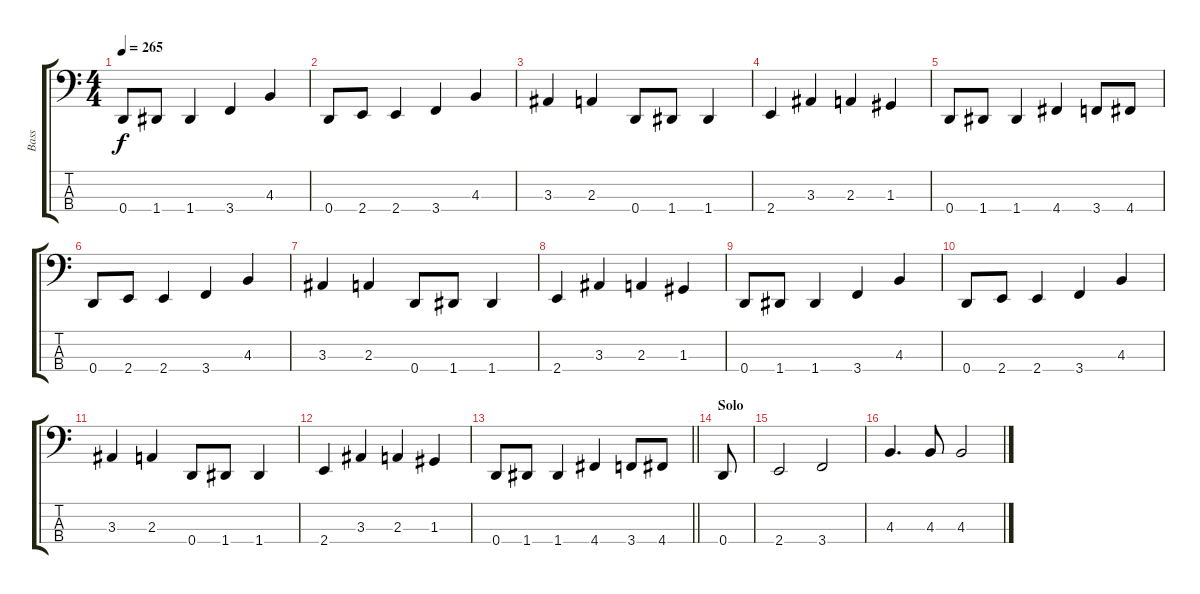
\track ("Bass" "Bass") {instrument electricbassfinger}
\staff {score tabs}
\tuning (F2 C2 G1 D1) {hide}
\ts (4 4)
\tempo 265
\clef f4
\ks c
0.4.8{dy f} 1.4.8 1.4.4 3.4.4 4.3.4 |
0.4.8 2.4.8 2.4.4 3.4.4 4.3.4 |
3.3.4 2.3.4 0.4.8 1.4.8 1.4.4 |
2.4.4 3.3.4 2.3.4 1.3.4 |
0.4.8 1.4.8 1.4.4 4.4.4 3.4.8 4.4.8 |
0.4.8 2.4.8 2.4.4 3.4.4 4.3.4 |
3.3.4 2.3.4 0.4.8 1.4.8 1.4.4 |
2.4.4 3.3.4 2.3.4 1.3.4 |
0.4.8 1.4.8 1.4.4 3.4.4 4.3.4 |
0.4.8 2.4.8 2.4.4 3.4.4 4.3.4 |
3.3.4 2.3.4 0.4.8 1.4.8 1.4.4 |
2.4.4 3.3.4 2.3.4 1.3.4 |
\barLineRight lightlight
0.4.8 1.4.8 1.4.4 4.4.4 3.4.8 4.4.8 |
\section ("" "Solo")
0.4.8 |
2.4.2 3.4.2 |
4.3.4{d} 4.3.8 4.3.2
